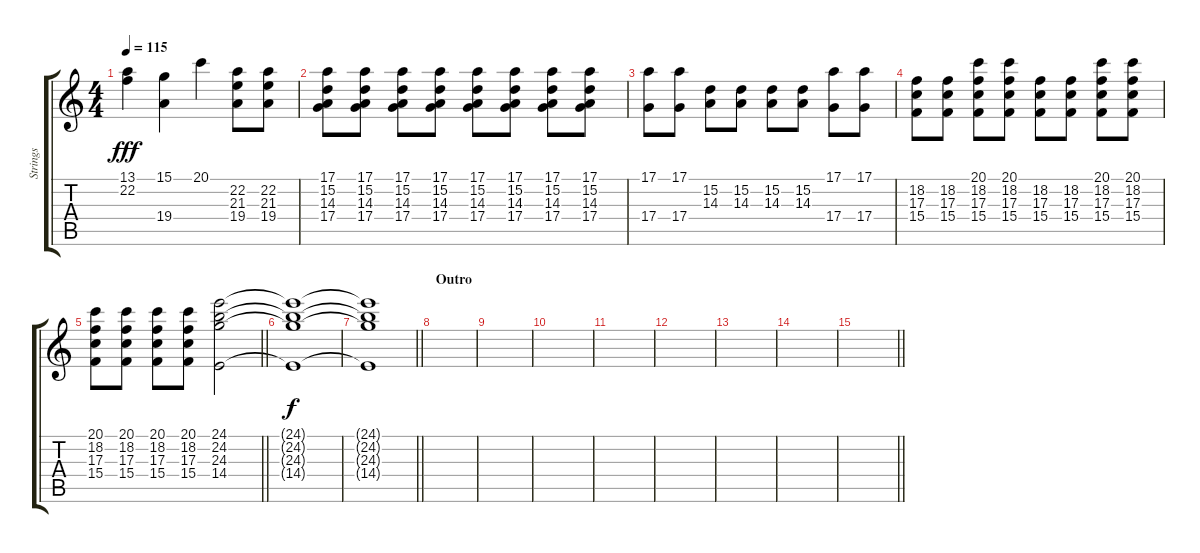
\track ("Strings" "Strings") {instrument stringensemble1}
\staff {score tabs}
\tuning (E4 B3 G3 D3 A2 E2) {hide}
\ts (4 4)
\tempo 115
\clef g2
\ks c
(13.1 22.2).4{dy fff} (15.1 19.4).4 20.1.4 (22.2 21.3 19.4).8 (22.2 21.3 19.4).8 |
(17.1 15.2 14.3 17.4).8 (17.1 15.2 14.3 17.4).8 (17.1 15.2 14.3 17.4).8 (17.1 15.2 14.3 17.4).8 (17.1 15.2 14.3 17.4).8 (17.1 15.2 14.3 17.4).8 (17.1 15.2 14.3 17.4).8 (17.1 15.2 14.3 17.4).8 |
(17.1 17.4).8 (17.1 17.4).8 (15.2 14.3).8 (15.2 14.3).8 (15.2 14.3).8 (15.2 14.3).8 (17.1 17.4).8 (17.1 17.4).8 |
(18.2 17.3 15.4).8 (18.2 17.3 15.4).8 (20.1 18.2 17.3 15.4).8 (20.1 18.2 17.3 15.4).8 (18.2 17.3 15.4).8 (18.2 17.3 15.4).8 (20.1 18.2 17.3 15.4).8 (20.1 18.2 17.3 15.4).8 |
\barLineRight lightlight
(20.1 18.2 17.3 15.4).8 (20.1 18.2 17.3 15.4).8 (20.1 18.2 17.3 15.4).8 (20.1 18.2 17.3 15.4).8 (24.1 24.2 24.3 14.4).2 |
(24.1{t} 24.2{t} 24.3{t} 14.4{t}).1{dy f} |
\barLineRight lightlight
(24.1{t} 24.2{t} 24.3{t} 14.4{t}).1 |
\section ("" "Outro")
|
|
|
|
|
|
|
\barLineRight lightlight
